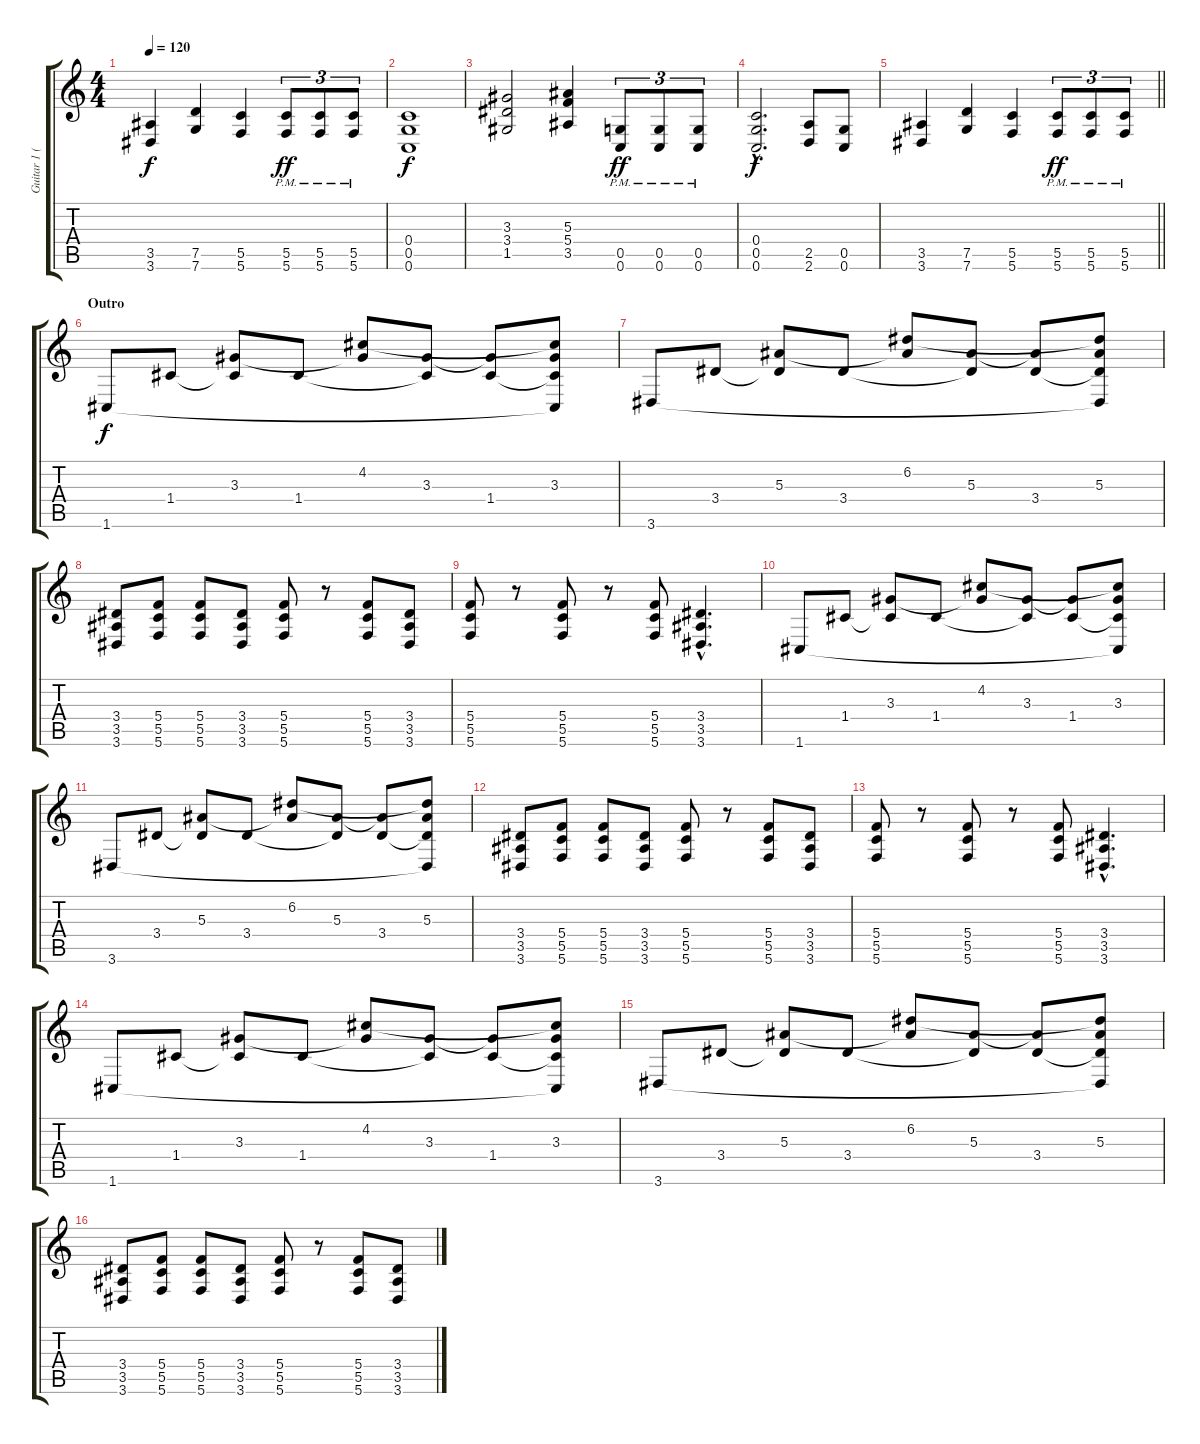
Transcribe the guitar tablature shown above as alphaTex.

\track ("Guitar 1 (Rythm.)" "Guitar 1 (") {instrument distortionguitar}
\staff {score tabs}
\tuning (D4 A3 F3 C3 G2 C2) {hide}
\ts (4 4)
\tempo 120
\clef g2
\ks c
(3.5 3.6).4{dy f} (7.5 7.6).4 (5.5 5.6).4 (5.5{pm} 5.6{pm}).8{tu (3 2) dy ff} (5.5{pm} 5.6{pm}).8{tu (3 2)} (5.5{pm} 5.6{pm}).8{tu (3 2)} |
(0.4 0.5 0.6).1{dy f} |
(3.3 3.4 1.5).2 (5.3 5.4 3.5).4 (0.5{pm} 0.6{pm}).8{tu (3 2) dy ff} (0.5{pm} 0.6{pm}).8{tu (3 2)} (0.5{pm} 0.6{pm}).8{tu (3 2)} |
(0.4{hac} 0.5{hac} 0.6{hac}).2{d dy f} (2.5 2.6).8 (0.5 0.6).8 |
\barLineRight lightlight
(3.5 3.6).4 (7.5 7.6).4 (5.5 5.6).4 (5.5{pm} 5.6{pm}).8{tu (3 2) dy ff} (5.5{pm} 5.6{pm}).8{tu (3 2)} (5.5{pm} 5.6{pm}).8{tu (3 2)} |
\section ("" "Outro")
1.6.8{dy f} 1.4.8 (3.3 1.4{t}).8 1.4.8 (4.2 3.3{t}).8 (3.3 1.4{t}).8 (3.3{t} 1.4).8 (4.2{t} 3.3 1.4{t} 1.6{t}).8 |
3.6.8 3.4.8 (5.3 3.4{t}).8 3.4.8 (6.2 5.3{t}).8 (5.3 3.4{t}).8 (5.3{t} 3.4).8 (6.2{t} 5.3 3.4{t} 3.6{t}).8 |
(3.4 3.5 3.6).8 (5.4 5.5 5.6).8 (5.4 5.5 5.6).8 (3.4 3.5 3.6).8 (5.4 5.5 5.6).8 r.8 (5.4 5.5 5.6).8 (3.4 3.5 3.6).8 |
(5.4 5.5 5.6).8 r.8 (5.4 5.5 5.6).8 r.8 (5.4 5.5 5.6).8 (3.4{hac} 3.5{hac} 3.6{hac}).4{d} |
1.6.8 1.4.8 (3.3 1.4{t}).8 1.4.8 (4.2 3.3{t}).8 (3.3 1.4{t}).8 (3.3{t} 1.4).8 (4.2{t} 3.3 1.4{t} 1.6{t}).8 |
3.6.8 3.4.8 (5.3 3.4{t}).8 3.4.8 (6.2 5.3{t}).8 (5.3 3.4{t}).8 (5.3{t} 3.4).8 (6.2{t} 5.3 3.4{t} 3.6{t}).8 |
(3.4 3.5 3.6).8 (5.4 5.5 5.6).8 (5.4 5.5 5.6).8 (3.4 3.5 3.6).8 (5.4 5.5 5.6).8 r.8 (5.4 5.5 5.6).8 (3.4 3.5 3.6).8 |
(5.4 5.5 5.6).8 r.8 (5.4 5.5 5.6).8 r.8 (5.4 5.5 5.6).8 (3.4{hac} 3.5{hac} 3.6{hac}).4{d} |
1.6.8 1.4.8 (3.3 1.4{t}).8 1.4.8 (4.2 3.3{t}).8 (3.3 1.4{t}).8 (3.3{t} 1.4).8 (4.2{t} 3.3 1.4{t} 1.6{t}).8 |
3.6.8 3.4.8 (5.3 3.4{t}).8 3.4.8 (6.2 5.3{t}).8 (5.3 3.4{t}).8 (5.3{t} 3.4).8 (6.2{t} 5.3 3.4{t} 3.6{t}).8 |
(3.4 3.5 3.6).8 (5.4 5.5 5.6).8 (5.4 5.5 5.6).8 (3.4 3.5 3.6).8 (5.4 5.5 5.6).8 r.8 (5.4 5.5 5.6).8 (3.4 3.5 3.6).8
